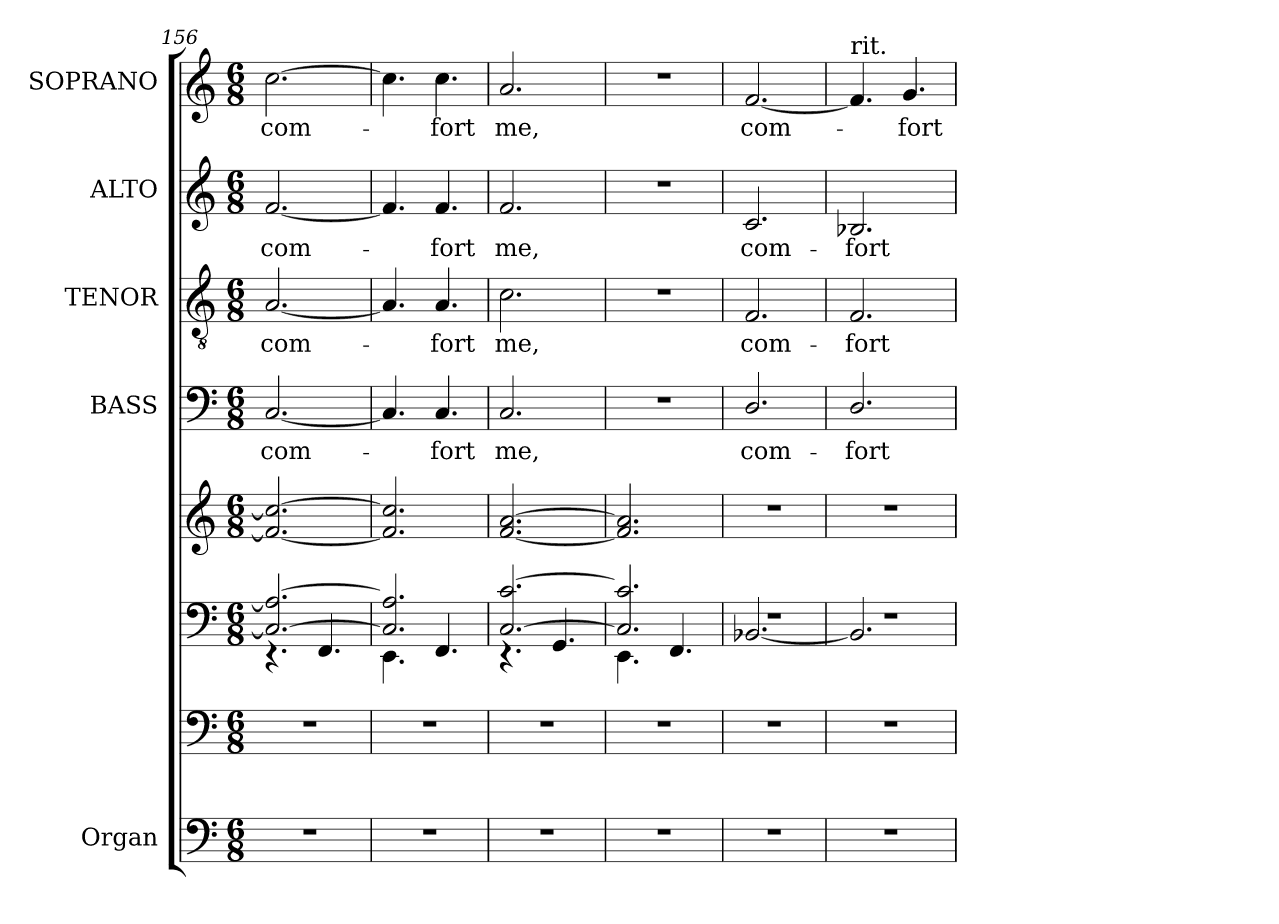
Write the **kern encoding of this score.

**kern	**kern	**kern	**kern	**kern	**text	**kern	**text	**kern	**text	**kern	**text
*part5	*part5	*part5	*part5	*part4	*part4	*part3	*part3	*part2	*part2	*part1	*part1
*staff8	*staff7	*staff6	*staff5	*staff4	*staff4	*staff3	*staff3	*staff2	*staff2	*staff1	*staff1
*I"Organ	*	*	*	*I"BASS	*	*I"TENOR	*	*I"ALTO	*	*I"SOPRANO	*
*I'Org.	*	*	*	*I'B.	*	*I'T.	*	*I'A.	*	*I'S.	*
!!LO:LB:g=z
*clefF4	*clefF4	*clefF4	*clefG2	*clefF4	*	*clefGv2	*	*clefG2	*	*clefG2	*
*	*	*	*	*	*	*ITrd7c12	*	*	*	*	*
*k[]	*k[]	*k[]	*k[]	*k[]	*	*k[]	*	*k[]	*	*k[]	*
*C:	*C:	*C:	*C:	*C:	*	*C:	*	*C:	*	*C:	*
*M6/8	*M6/8	*M6/8	*M6/8	*M6/8	*	*M6/8	*	*M6/8	*	*M6/8	*
=156	=156	=156	=156	=156	=156	=156	=156	=156	=156	=156	=156
!LO:N:vis=1	!LO:N:vis=1	!	!	!	!	!	!	!	!	!	!
*	*	*^	*	*	*	*	*	*	*	*	*
!	!	!	!	!	!	!LO:LY:b:color=#000000	!	!	!	!	!	!
!	!	!	!	!	!	!	!	!LO:LY:b:color=#000000	!	!	!	!
!	!	!	!	!	!	!	!	!	!	!LO:LY:b:color=#000000	!	!
!	!	!	!	!	!	!	!	!	!	!	!	!LO:LY:b:color=#000000
2.r	2.r	2.Ci/_ 2.Ai_	4.r	2.fi/_ 2.cci_	[2.Ci/	com-	[2.AAi/	com-	[2.fi/	com-	[2.cci\	com-
.	.	.	4.FFi/	.	.	.	.	.	.	.	.	.
=157	=157	=157	=157	=157	=157	=157	=157	=157	=157	=157	=157	=157
!LO:N:vis=1	!LO:N:vis=1	!	!	!	!	!	!	!	!	!	!	!
2.r	2.r	2.Ci/] 2.Ai]	4.EEi\	2.fi/] 2.cci]	4.Ci/]	.	4.AAi/]	.	4.fi/]	.	4.cci\]	.
!	!	!	!	!	!	!LO:LY:b:color=#000000	!	!	!	!	!	!
!	!	!	!	!	!	!	!	!LO:LY:b:color=#000000	!	!	!	!
!	!	!	!	!	!	!	!	!	!	!LO:LY:b:color=#000000	!	!
!	!	!	!	!	!	!	!	!	!	!	!	!LO:LY:b:color=#000000
.	.	.	4.FFi/	.	4.Ci/	-fort	4.AAi/	-fort	4.fi/	-fort	4.cci\	-fort
=158	=158	=158	=158	=158	=158	=158	=158	=158	=158	=158	=158	=158
!LO:N:vis=1	!LO:N:vis=1	!	!	!	!	!	!	!	!	!	!	!
!	!	!	!	!	!	!LO:LY:b:color=#000000	!	!	!	!	!	!
!	!	!	!	!	!	!	!	!LO:LY:b:color=#000000	!	!	!	!
!	!	!	!	!	!	!	!	!	!	!LO:LY:b:color=#000000	!	!
!	!	!	!	!	!	!	!	!	!	!	!	!LO:LY:b:color=#000000
2.r	2.r	[2.Ci/ [2.ci	4.r	[2.fi/ [2.ai	2.Ci/	me,	2.Ci\	me,	2.fi/	me,	2.ai/	me,
.	.	.	4.GGi/	.	.	.	.	.	.	.	.	.
=159	=159	=159	=159	=159	=159	=159	=159	=159	=159	=159	=159	=159
!LO:N:vis=1	!LO:N:vis=1	!	!	!	!LO:N:vis=1	!	!LO:N:vis=1	!	!LO:N:vis=1	!	!LO:N:vis=1	!
2.r	2.r	2.Ci/] 2.ci]	4.EEi\	2.fi/] 2.ai]	2.r	.	2.r	.	2.r	.	2.r	.
.	.	.	4.FFi/	.	.	.	.	.	.	.	.	.
=160	=160	=160	=160	=160	=160	=160	=160	=160	=160	=160	=160	=160
!LO:N:vis=1	!LO:N:vis=1	!LO:N:vis=1	!	!LO:N:vis=1	!	!	!	!	!	!	!	!
!	!	!	!	!	!	!LO:LY:b:color=#000000	!	!	!	!	!	!
!	!	!	!	!	!	!	!	!LO:LY:b:color=#000000	!	!	!	!
!	!	!	!	!	!	!	!	!	!	!LO:LY:b:color=#000000	!	!
!	!	!	!	!	!	!	!	!	!	!	!	!LO:LY:b:color=#000000
2.r	2.r	2.r	[2.BB-i/	2.r	2.Di/	com-	2.FFi/	com-	2.ci/	com-	[2.fi/	com-
=161	=161	=161	=161	=161	=161	=161	=161	=161	=161	=161	=161	=161
!LO:N:vis=1	!LO:N:vis=1	!LO:N:vis=1	!	!LO:N:vis=1	!	!	!	!	!	!	!	!
!	!	!	!	!	!	!LO:LY:b:color=#000000	!	!	!	!	!	!
!	!	!	!	!	!	!	!	!LO:LY:b:color=#000000	!	!	!	!
!	!	!	!	!	!	!	!	!	!	!	!LO:TX:t=rit.	!
!	!	!	!	!	!	!	!	!	!	!LO:LY:b:color=#000000	!	!
2.r	2.r	2.r	2.BB-i/]	2.r	2.Di/	-fort	2.FFi/	-fort	2.B-i/	-fort	4.fi/]	.
!	!	!	!	!	!	!	!	!	!	!	!	!LO:LY:b:color=#000000
.	.	.	.	.	.	.	.	.	.	.	4.gi/	-fort
*	*	*v	*v	*	*	*	*	*	*	*	*	*
=	=	=	=	=	=	=	=	=	=	=	=
*-	*-	*-	*-	*-	*-	*-	*-	*-	*-	*-	*-
